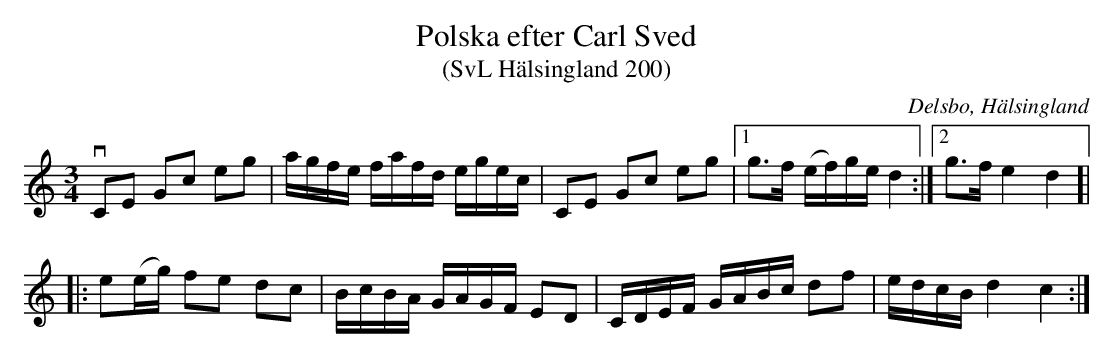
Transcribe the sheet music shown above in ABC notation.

X:1
T:Polska efter Carl Sved
T:(SvL Hälsingland 200)
O:Delsbo, Hälsingland
M:3/4
L:1/8
K:C
vCE Gc eg|a/g/f/e/ f/a/f/d/ e/g/e/c/|CE Gc eg|1g>f (e/f/)g/e/ d2:|2g>f e2 d2]|
|:e(e/g/) fe dc|B/c/B/A/ G/A/G/F/ ED|C/D/E/F/ G/A/B/c/ df|e/d/c/B/ d2 c2:|
